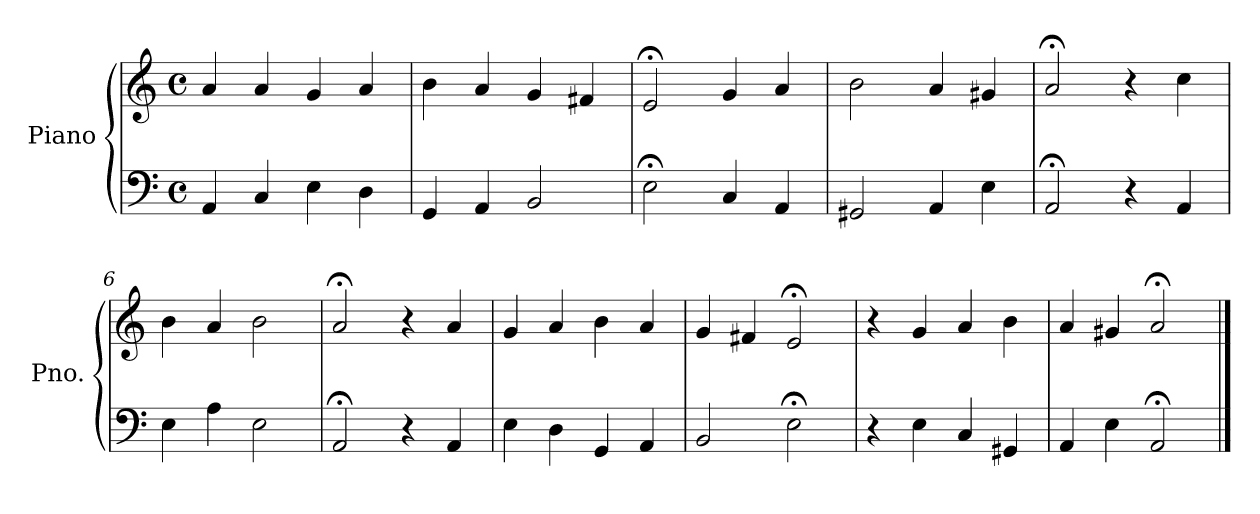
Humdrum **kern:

**kern	**kern
*part1	*part1
*staff2	*staff1
*I"Piano	*
*I'Pno.	*
*clefF4	*clefG2
*k[]	*k[]
*M4/4	*M4/4
*met(c)	*met(c)
=1	=1
4AA/	4a/
4C/	4a/
4E\	4g/
4D\	4a/
=2	=2
4GG/	4b\
4AA/	4a/
2BB/	4g/
.	4f#X/
=3	=3
2E;<\	2e;</
4C/	4g/
4AA/	4a/
=4	=4
2GG#X/	2b\
4AA/	4a/
4E\	4g#X/
=5	=5
2AA;</	2a;</
4r	4r
4AA/	4cc\
=6	=6
4E\	4b\
4A\	4a/
2E\	2b\
=7	=7
2AA;</	2a;</
4r	4r
4AA/	4a/
=8	=8
4E\	4g/
4D\	4a/
4GG/	4b\
4AA/	4a/
!!LO:LB:g=z
=9	=9
2BB/	4g/
.	4f#X/
2E;<\	2e;</
=10	=10
4r	4r
4E\	4g/
4C/	4a/
4GG#X/	4b\
=11	=11
4AA/	4a/
4E\	4g#X/
2AA;</	2a;</
==	==
*-	*-
